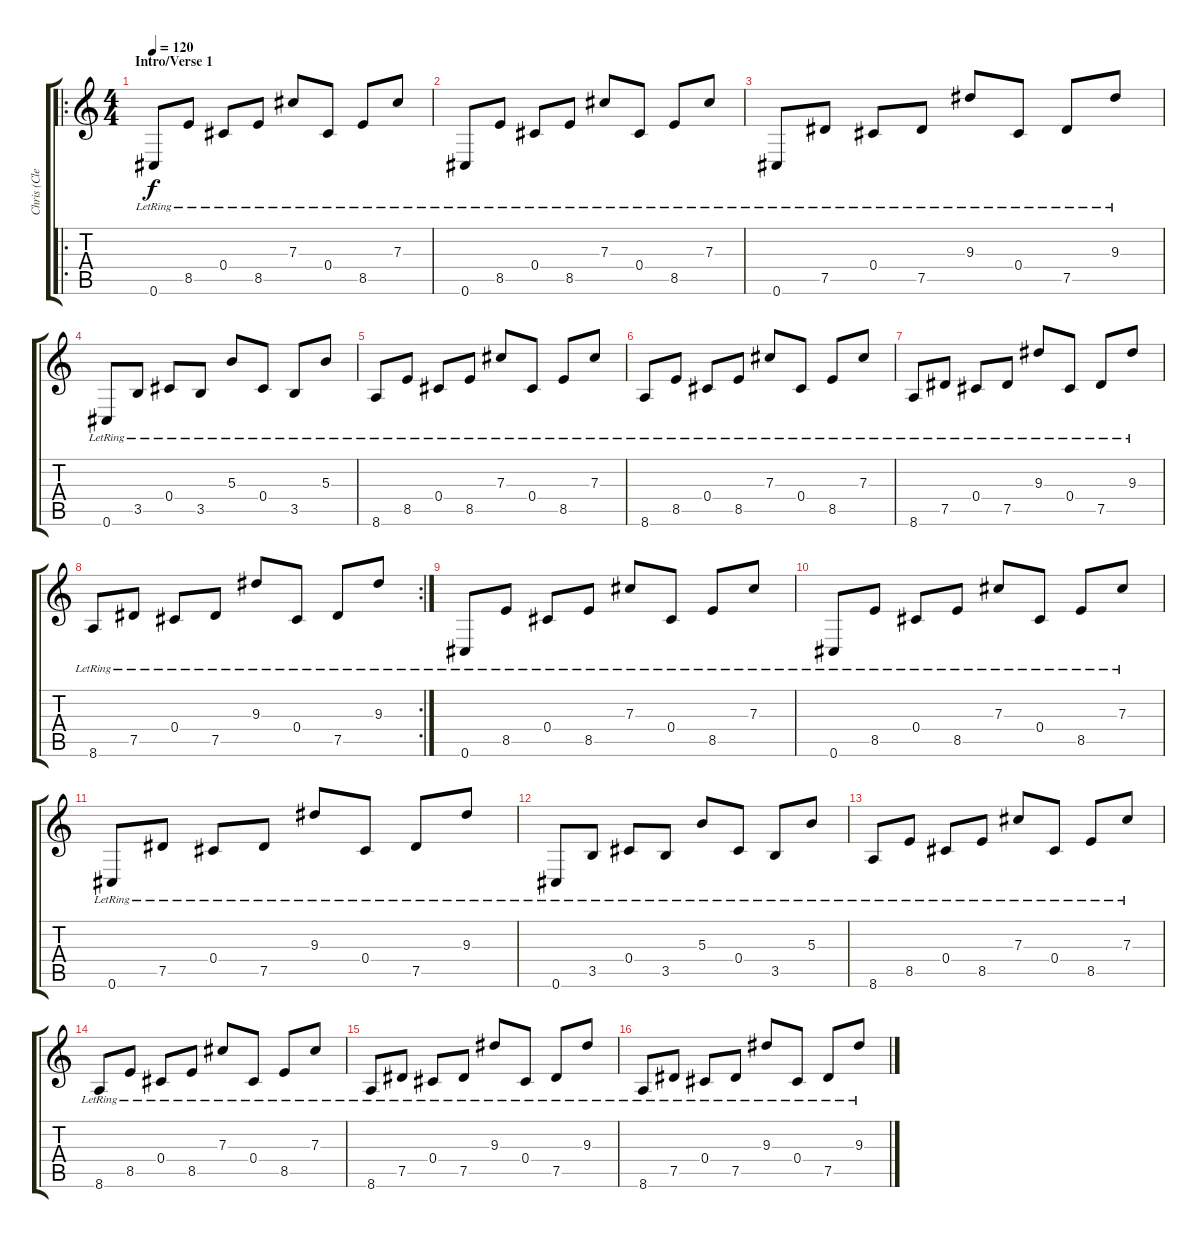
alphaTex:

\track ("Chris (Clean)" "Chris (Cle") {instrument acousticguitarsteel}
\staff {score tabs}
\tuning (Eb4 Bb3 Gb3 Db3 Ab2 Db2) {hide}
\ro
\ts (4 4)
\section ("" "Intro/Verse 1")
\tempo 120
\clef g2
\ks c
0.6{lr}.8{dy f instrument acousticguitarsteel} 8.5{lr}.8 0.4{lr}.8 8.5{lr}.8 7.3{lr}.8 0.4{lr}.8 8.5{lr}.8 7.3{lr}.8 |
0.6{lr}.8 8.5{lr}.8 0.4{lr}.8 8.5{lr}.8 7.3{lr}.8 0.4{lr}.8 8.5{lr}.8 7.3{lr}.8 |
0.6{lr}.8 7.5{lr}.8 0.4{lr}.8 7.5{lr}.8 9.3{lr}.8 0.4{lr}.8 7.5{lr}.8 9.3{lr}.8 |
0.6{lr}.8 3.5{lr}.8 0.4{lr}.8 3.5{lr}.8 5.3{lr}.8 0.4{lr}.8 3.5{lr}.8 5.3{lr}.8 |
8.6{lr}.8 8.5{lr}.8 0.4{lr}.8 8.5{lr}.8 7.3{lr}.8 0.4{lr}.8 8.5{lr}.8 7.3{lr}.8 |
8.6{lr}.8 8.5{lr}.8 0.4{lr}.8 8.5{lr}.8 7.3{lr}.8 0.4{lr}.8 8.5{lr}.8 7.3{lr}.8 |
8.6{lr}.8 7.5{lr}.8 0.4{lr}.8 7.5{lr}.8 9.3{lr}.8 0.4{lr}.8 7.5{lr}.8 9.3{lr}.8 |
\rc 2
8.6{lr}.8 7.5{lr}.8 0.4{lr}.8 7.5{lr}.8 9.3{lr}.8 0.4{lr}.8 7.5{lr}.8 9.3{lr}.8 |
0.6{lr}.8 8.5{lr}.8 0.4{lr}.8 8.5{lr}.8 7.3{lr}.8 0.4{lr}.8 8.5{lr}.8 7.3{lr}.8 |
0.6{lr}.8 8.5{lr}.8 0.4{lr}.8 8.5{lr}.8 7.3{lr}.8 0.4{lr}.8 8.5{lr}.8 7.3{lr}.8 |
0.6{lr}.8 7.5{lr}.8 0.4{lr}.8 7.5{lr}.8 9.3{lr}.8 0.4{lr}.8 7.5{lr}.8 9.3{lr}.8 |
0.6{lr}.8 3.5{lr}.8 0.4{lr}.8 3.5{lr}.8 5.3{lr}.8 0.4{lr}.8 3.5{lr}.8 5.3{lr}.8 |
8.6{lr}.8 8.5{lr}.8 0.4{lr}.8 8.5{lr}.8 7.3{lr}.8 0.4{lr}.8 8.5{lr}.8 7.3{lr}.8 |
8.6{lr}.8 8.5{lr}.8 0.4{lr}.8 8.5{lr}.8 7.3{lr}.8 0.4{lr}.8 8.5{lr}.8 7.3{lr}.8 |
8.6{lr}.8 7.5{lr}.8 0.4{lr}.8 7.5{lr}.8 9.3{lr}.8 0.4{lr}.8 7.5{lr}.8 9.3{lr}.8 |
8.6{lr}.8 7.5{lr}.8 0.4{lr}.8 7.5{lr}.8 9.3{lr}.8 0.4{lr}.8 7.5{lr}.8 9.3{lr}.8
